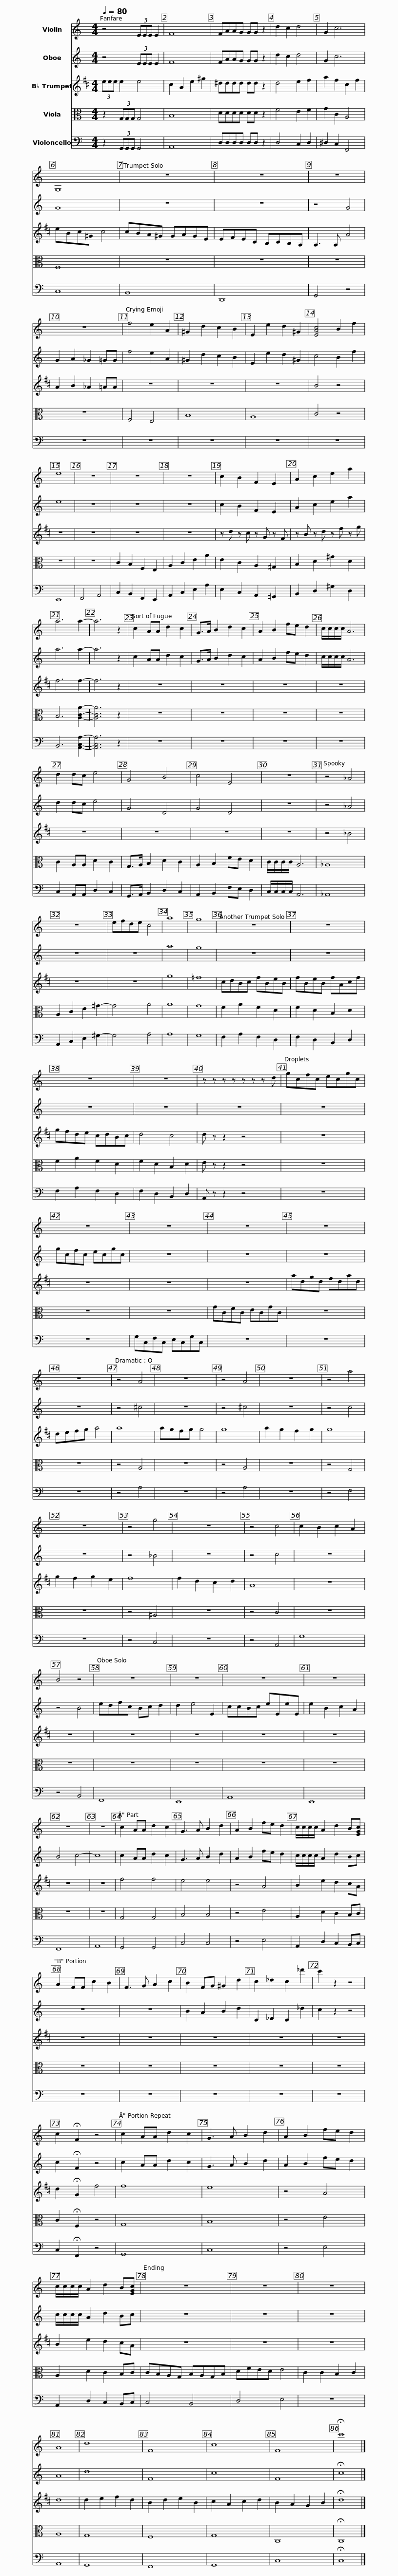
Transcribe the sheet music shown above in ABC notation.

X:1
%%score 1 2 3 4 5
L:1/8
Q:1/4=80
M:4/4
I:linebreak $
K:C
V:1 treble
V:2 treble
V:3 treble transpose=-2
V:4 alto
V:5 bass
V:1
 z4 (3EEE E2 | F8 | FAAG GG z2 | d2 c2 d4 | G2 c6 | %5
 G,8 |$ z8 | z8 | z8 | z8 | %10
 f4 e2 A2 | ^G2 d2 c2 B2 |$ E2 e2 d2 ^G2 | [EAc]4 B2 f2 | e8 | %15
 z8 | z8 | z8 | c2 B2 F2 E2 | A2 c2 e2 a2 |$ %20
 a6 a2- | a6 z2 | c2 AA d2 c2 | G>A B2 d2 c2 | A2 B2 fe d2 | %25
 c/c/c/c/ A6 | d2 dc e4 | G4 B4 |$ c4 E4 | z8 | %30
 z4 _A4 | z8 | efde c4 | a8 | g8 | %35
 z8 |$ z8 | z8 | z8 | z z z z z z z d | %40
 gcfc ecgc |$ z8 | z8 | z8 | z8 | %45
 z8 | z4 A4 |$ z8 | z4 A4 | z8 | %50
 z4 a4 | z8 | z4 g4 | z8 | z4 c4 | %55
 c2 B2 c2 A2 | B4 z4 |$ z8 | z8 | z8 | %60
 z8 | z8 | z8 | c2 AA d2 c2 | G3 A B2 d2 |$ %65
 A2 B2 fe d2 | c/c/c/c/ A2 d2 B[EGc] | A2 FF c2 B2 | F3 G A2 c2 | B2 FG ^G2 d2 | %70
 c2 _d2 c2 _d'2 | c'2 z2 z4 |$ c2 !fermata!F2 z4 | c2 AA d2 c2 | G3 A B2 d2 | %75
 A2 B2 fe d2 | c/c/c/c/ A2 d2 B[EGc] | z8 | z8 |$ z8 | %80
 A8 | d8 | F8 | c8 | F8 | %85
 !fermata!c'8 |] %86
V:2
 z4 (3EEE E2 | F8 | FAAG GG z2 | d2 c2 d4 | G2 c6 | %5
 G8 |$ z8 | z8 | z4 G4 | G2 A2 _G2 =GG | %10
 f4 e2 A2 | ^G2 d2 c2 B2 |$ E2 e2 d2 ^G2 | c4 B2 f2 | e8 | %15
 z8 | z8 | z8 | c2 B2 F2 E2 | A2 c2 e2 a2 |$ %20
 a6 a2- | a6 z2 | c2 AA d2 c2 | G>A B2 d2 c2 | A2 B2 fe d2 | %25
 c/c/c/c/ A6 | d2 dc e4 | G4 D4 |$ G4 D4 | z8 | %30
 z4 _A4 | z8 | z8 | a8 | g8 | %35
 z8 |$ z8 | z8 | z8 | z8 | %40
 z8 |$ gcfc ecgc | z8 | z8 | z8 | %45
 z8 | z4 ^c4 |$ z8 | z4 ^c4 | z8 | %50
 z4 c4 | z8 | z4 _B4 | z8 | z4 c4 | %55
 z8 | z4 B4 |$ edfc Bc d2 | d2 e4 E2 | ccBc eEeE | %60
 e2 B2 c2 A2 | B4 c4- | c8 | c2 AA d2 c2 | G3 A B2 d2 |$ %65
 A2 B2 fe d2 | c/c/c/c/ A2 d2 Bc | z8 | z8 | B2 A2 B2 d2 | %70
 C2 _D2 C2 _d2 | c2 z2 z4 |$ c2 !fermata!F2 z4 | c2 AA d2 c2 | G3 A B2 d2 | %75
 A2 B2 fe d2 | c/c/c/c/ A2 d2 Bc | z8 | z8 |$ z8 | %80
 A8 | d8 | F8 | c8 | F8 | %85
 !fermata!c8 |] %86
V:3
[K:D] (3eee e2 e4 | c2 A2 e2 ^g2 | ^dddd dd z2 | d4 e2 f2 | a2 f2 c2 f2 | %5
 eBc^G c4 |$ cBA^G GAGE | EFEC B,CB,A, | A,3 A, A4 | A2 B2 _A2 =AA | %10
 z8 | z8 |$ z8 | B4 z4 | z8 | %15
 z8 | z8 | z8 | z d z c z G z F | z B z d z f z g |$ %20
 f6 f2- | f6 z2 | z8 | z8 | z8 | %25
 z8 | z8 | z8 |$ z8 | z8 | %30
 z4 _B4 | z8 | z8 | g8 | =f8 | %35
 cdBc fBeB |$ fBeB fAcf | gfde cdBc | d4 c4 | d z z2 z4 | %40
 z8 |$ z8 | z8 | z8 | adgd fdad | %45
 defg a4 | a8 |$ agfg g4 | g8 | a2 g2 f2 g2 | %50
 g8 | g2 f2 g2 e2 | f8 | f2 d2 c2 d2 | A8 | %55
 z8 | z8 |$ z8 | z8 | z8 | %60
 z8 | z8 | z8 | f4 f4 | e4 e4 |$ %65
 z4 A4 | B2 e2 d2 cA | z8 | z8 | z8 | %70
 z8 | z8 |$ d2 !fermata!G2 f4 | f8 | e8 | %75
 z4 A4 | B2 e2 d2 cA | z8 | z8 |$ z8 | %80
 d8 | d2 e2 f2 d2 | B2 d2 e2 B2 | c2 A2 c2 d2 | B2 A2 G2 B2 | %85
 !fermata!d8 |] %86
V:4
 z2 (3G,G,G, G,4 | B,8 | DDDD DD z2 | F4 E2 F2 | G2 C2 A,4 | %5
 F,8 |$ z8 | z8 | z8 | z8 | %10
 F,4 E,4 | B,8 |$ A,8 | C4 z4 | z8 | %15
 z8 | C2 B,2 F,2 E,2 | A,2 C2 E2 A2 | E2 C2 A,2 ^G,2 | B,2 D2 ^G2 D2 |$ %20
 B,6 [A,CA]2- | [A,CA]6 z2 | z8 | z8 | z8 | %25
 z8 | C2 A,A, D2 C2 | G,>A, B,2 D2 C2 |$ A,2 B,2 FE D2 | C/C/C/C/ A,6 | %30
 _A,8 | A,2 C2 E2 ^G2- | G4 A4 | A8 | G8 | %35
 F2 A2 F2 D2 |$ F2 D2 B,2 D2 | F2 A2 F2 D2 | F2 D2 B,2 D2 | E z z2 z4 | %40
 z8 |$ z8 | z8 | GCFC ECGC | z8 | %45
 z8 | z4 A,4 |$ z8 | z4 A,4 | z8 | %50
 z4 G,4 | z8 | z4 ^A,4 | z8 | z4 C4 | %55
 z8 | z8 |$ z8 | z8 | z8 | %60
 z8 | z8 | z8 | G,4 G,4 | B,4 B,4 |$ %65
 z4 E4 | A,2 D2 C2 B,C | z8 | z8 | z8 | %70
 z8 | z8 |$ C2 !fermata!F,2 z4 | G,8 | B,8 | %75
 z4 E4 | A,2 D2 C2 B,C | CB,A,G, B,A,G,B, | DFED E4 |$ C2 C2 B,2 C2 | %80
 A,8 | G,8 | F,8 | G,8 | C,8 | %85
 !fermata!C,8 |] %86
V:5
 z2 (3G,,G,,G,, G,,4 | A,,8 | D,D,D,D, D,D, z2 | D,4 C,2 D,2 | ^D,2 C,2 F,,4 | %5
 C,8 |$ B,,8 | D,,8 | G,,4 z4 | z8 | %10
 z8 | z8 |$ z8 | z8 | E,,8 | %15
 F,,4 A,,4 | C,2 B,,2 F,,2 E,,2 | A,,2 C,2 E,2 A,2 | E,2 C,2 A,,2 ^G,,2 | B,,2 D,2 ^G,2 D,2 |$ %20
 B,,6 [A,,C,A,]2- | [A,,C,A,]6 z2 | z8 | z8 | z8 | %25
 z8 | C,2 A,,A,, D,2 C,2 | G,,>A,, B,,2 D,2 C,2 |$ A,,2 B,,2 F,E, D,2 | C,/C,/C,/C,/ A,,6 | %30
 _A,,8 | A,,2 C,2 E,2 ^G,2- | G,4 A,4 | A,8 | G,8 | %35
 F,2 A,2 F,2 D,2 |$ F,2 D,2 B,,2 D,2 | F,2 A,2 F,2 D,2 | F,2 D,2 B,,2 D,2 | A,, z z2 z4 | %40
 z8 |$ z8 | G,C,F,C, E,C,G,C, | z8 | z8 | %45
 z8 | z4 A,4 |$ z8 | z4 A,4 | z8 | %50
 z4 F,4 | z8 | z4 C,4 | z8 | z4 A,,4 | %55
 G,8 | z4 B,,4 |$ F,,8 | E,,8 | A,,8 | %60
 E,,8 | F,,8 | A,,8 | G,,4 G,,4 | C,4 C,4 |$ %65
 z4 E,4 | A,,2 D,2 C,2 B,,C, | z8 | z8 | z8 | %70
 z8 | z8 |$ C,2 !fermata!F,,2 z4 | G,,8 | C,8 | %75
 z4 E,4 | A,,2 D,2 C,2 B,,C, | C,4 B,,4 | D,4 E,4 |$ z8 | %80
 A,,8 | G,,8 | F,,8 | G,,8 | C,8 | %85
 !fermata!C,8 |] %86
